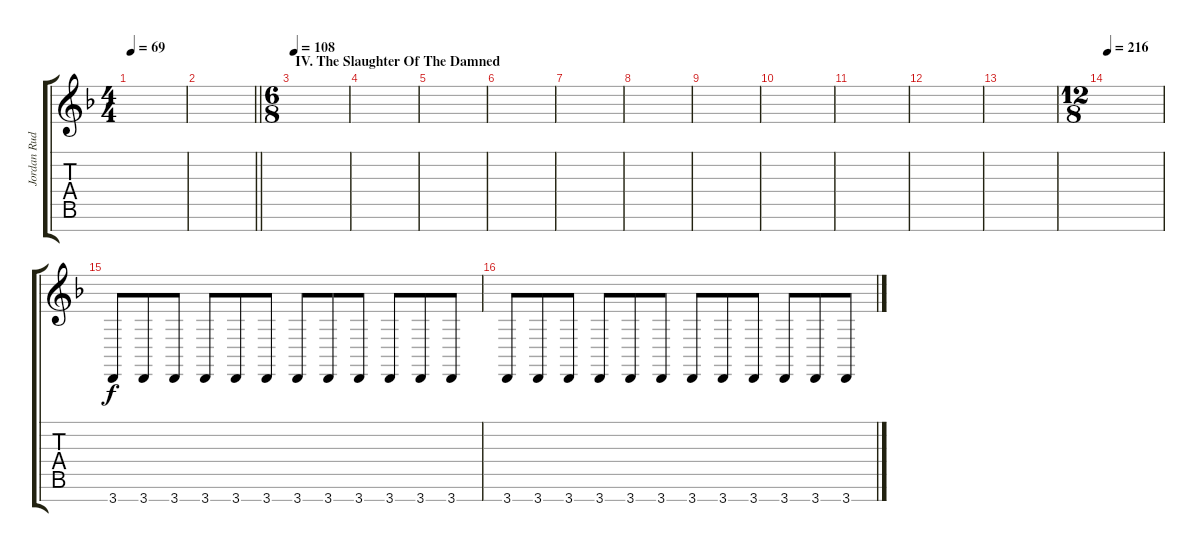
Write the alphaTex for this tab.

\track ("Jordan Rudess - Keyboard" "Jordan Rud") {instrument acousticgrandpiano}
\staff {score tabs}
\tuning (E4 B3 G3 D3 A2 E2 B1) {hide}
\ts (4 4)
\tempo 69
\clef g2
\ks dminor
|
\barLineRight lightlight
|
\ts (6 8)
\section ("" "IV. The Slaughter Of The Damned")
\tempo 108
|
|
|
|
|
|
|
|
|
|
|
\ts (12 8)
\tempo 216
|
3.7.8{volume 11 instrument lead1square} 3.7.8 3.7.8 3.7.8 3.7.8 3.7.8 3.7.8 3.7.8 3.7.8 3.7.8 3.7.8 3.7.8 |
3.7.8 3.7.8 3.7.8 3.7.8 3.7.8 3.7.8 3.7.8 3.7.8 3.7.8 3.7.8 3.7.8 3.7.8
